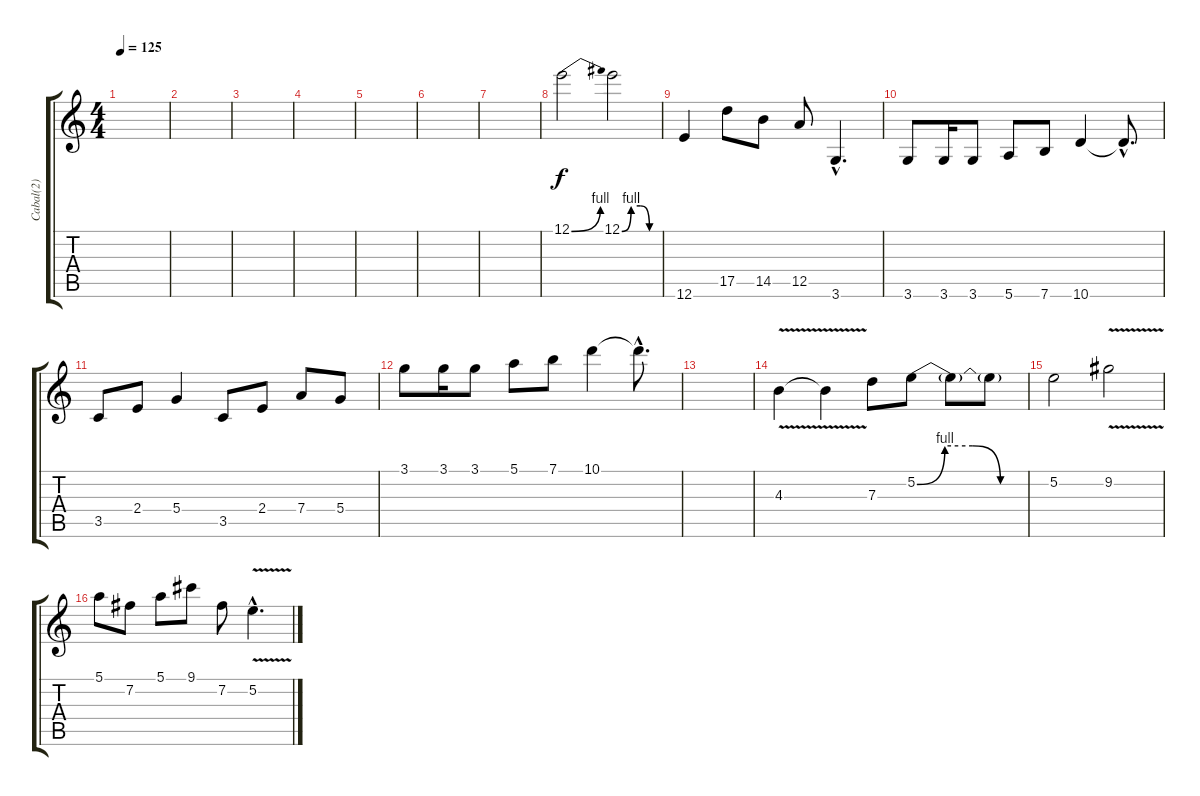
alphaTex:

\track ("Cabal(2)" "Cabal(2)") {instrument distortionguitar}
\staff {score tabs}
\tuning (E4 B3 G3 D3 A2 E2) {hide}
\ts (4 4)
\tempo 125
\clef g2
\ks c
|
|
|
|
|
|
|
12.1{be (bend 0 0 60 4)}.2 12.1{be (custom 0 0 15 4 30 4 45 0 60 0)}.2 |
12.6.4 17.5.8 14.5.8 12.5.8 3.6{hac}.4{d} |
3.6.8 3.6.16 3.6.8 5.6.8 7.6.8 10.6.4 10.6{hac t}.8{d} |
3.5.8 2.4.8 5.4.4 3.5.8 2.4.8 7.4.8 5.4.8 |
3.1.8 3.1.16 3.1.8 5.1.8 7.1.8 10.1.4 10.1{hac t}.8{d} |
|
4.3{v}.4 4.3{t}.4 7.3.8 5.2{be (custom 0 0 15 4 30 4 45 0 60 0)}.8 5.2{t}.8 5.2{t}.8 |
5.2.2 9.2{v}.2 |
5.1.8 7.2.8 5.1.8 9.1.8 7.2.8 5.2{v hac}.4{d}
